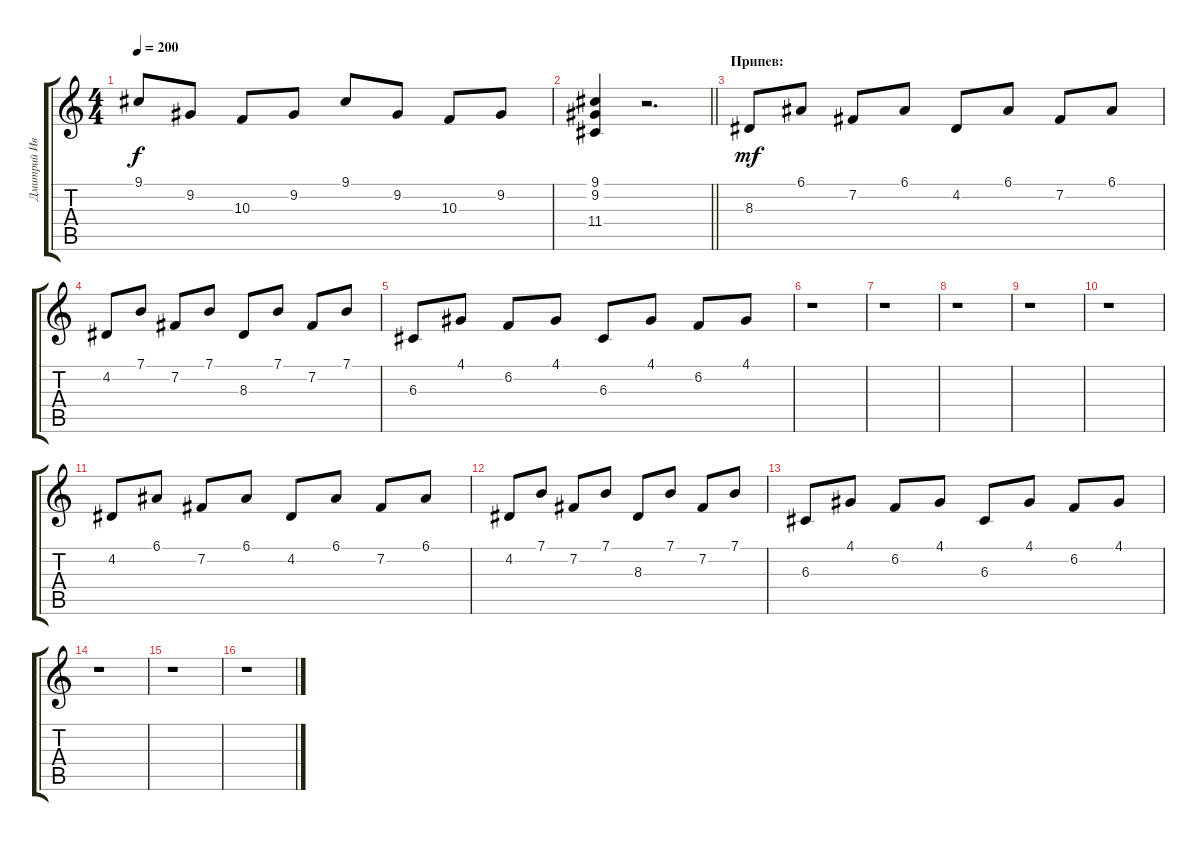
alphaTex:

\track ("Дмитрий Иванов" "Дмитрий Ив") {instrument clavinet}
\staff {score tabs}
\tuning (E4 B3 G3 D3 A2 E2) {hide}
\ts (4 4)
\tempo 200
\clef g2
\ks c
9.1.8{dy f} 9.2.8 10.3.8 9.2.8 9.1.8 9.2.8 10.3.8 9.2.8 |
\barLineRight lightlight
(9.1 9.2 11.4).4 r.2{d} |
\section ("" "Припев:")
8.3.8{dy mf} 6.1.8 7.2.8 6.1.8 4.2.8 6.1.8 7.2.8 6.1.8 |
4.2.8 7.1.8 7.2.8 7.1.8 8.3.8 7.1.8 7.2.8 7.1.8 |
6.3.8 4.1.8 6.2.8 4.1.8 6.3.8 4.1.8 6.2.8 4.1.8 |
r.1 |
r.1 |
r.1 |
r.1 |
r.1 |
4.2.8 6.1.8 7.2.8 6.1.8 4.2.8 6.1.8 7.2.8 6.1.8 |
4.2.8 7.1.8 7.2.8 7.1.8 8.3.8 7.1.8 7.2.8 7.1.8 |
6.3.8 4.1.8 6.2.8 4.1.8 6.3.8 4.1.8 6.2.8 4.1.8 |
r.1 |
r.1 |
r.1
